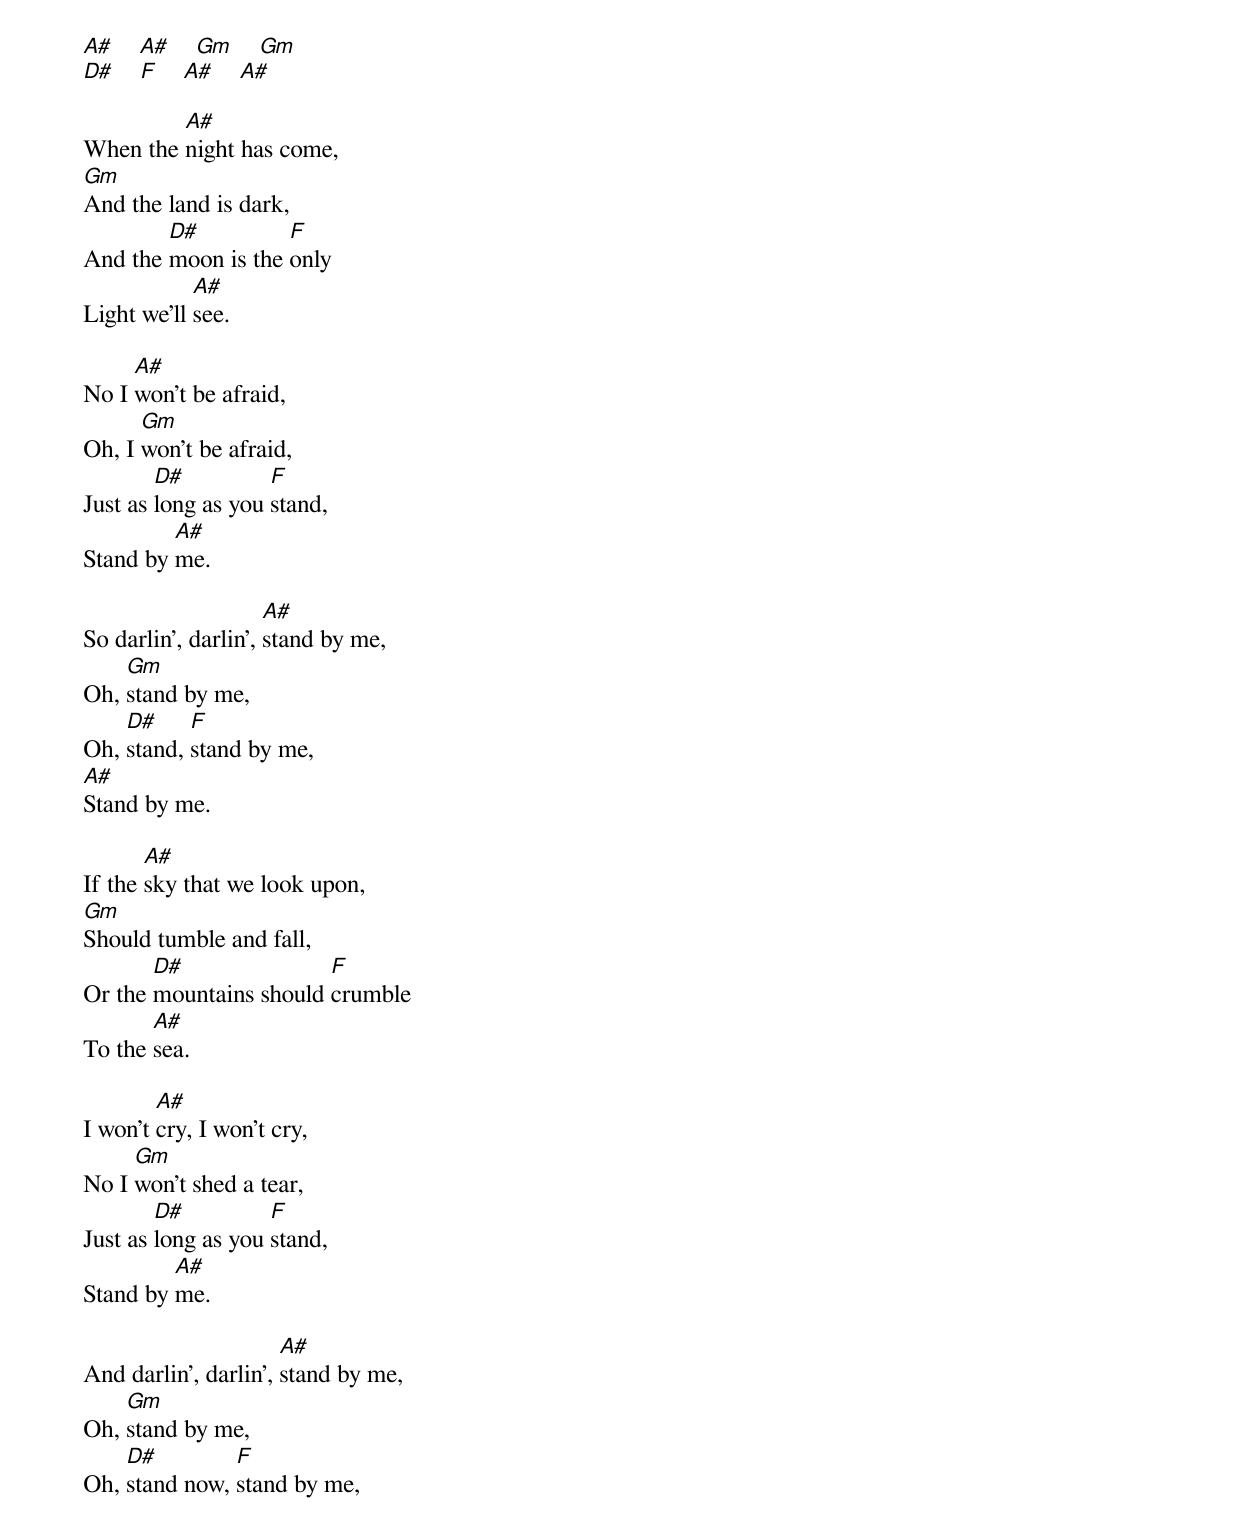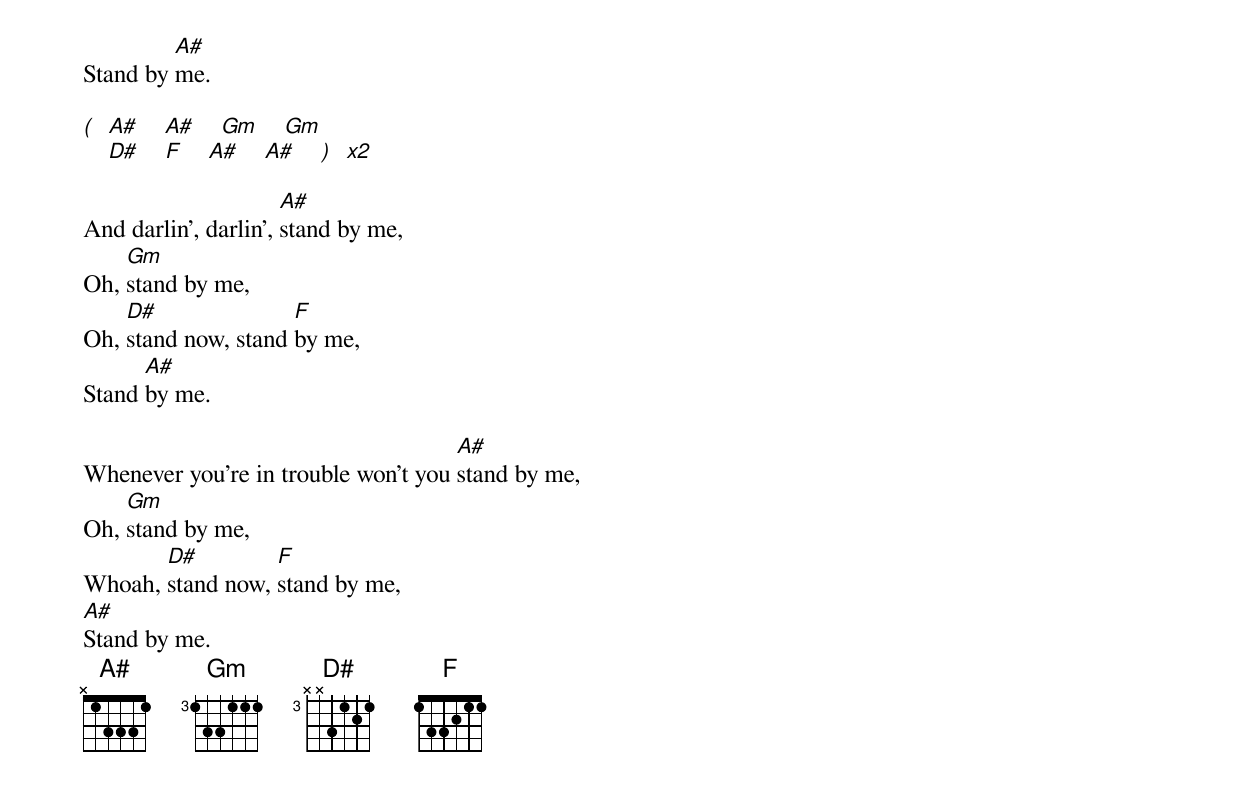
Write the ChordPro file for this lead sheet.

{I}
[A#]    [A#]    [Gm]    [Gm]
[D#]    [F]    [A#]    [A#]

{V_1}
When the [A#]night has come,
[Gm]And the land is dark,
And the [D#]moon is the [F]only
Light we'll [A#]see.

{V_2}
No I [A#]won't be afraid,
Oh, I [Gm]won't be afraid,
Just as [D#]long as you [F]stand,
Stand by [A#]me.

{C}
So darlin', darlin', [A#]stand by me,
Oh, [Gm]stand by me,
Oh, [D#]stand, [F]stand by me,
[A#]Stand by me.

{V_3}
If the [A#]sky that we look upon,
[Gm]Should tumble and fall,
Or the [D#]mountains should [F]crumble
To the [A#]sea.

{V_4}
I won't [A#]cry, I won't cry,
No I [Gm]won't shed a tear,
Just as [D#]long as you [F]stand,
Stand by [A#]me.

{C}
And darlin', darlin', [A#]stand by me,
Oh, [Gm]stand by me,
Oh, [D#]stand now, [F]stand by me,
Stand by [A#]me.

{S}
[(]  [A#]    [A#]    [Gm]    [Gm]
    [D#]    [F]    [A#]    [A#]    [)]  [x2]

{C}
And darlin', darlin', [A#]stand by me,
Oh, [Gm]stand by me,
Oh, [D#]stand now, stand [F]by me,
Stand [A#]by me.

{C}
Whenever you're in trouble won't you [A#]stand by me,
Oh, [Gm]stand by me,
Whoah, [D#]stand now, [F]stand by me,
[A#]Stand by me.
